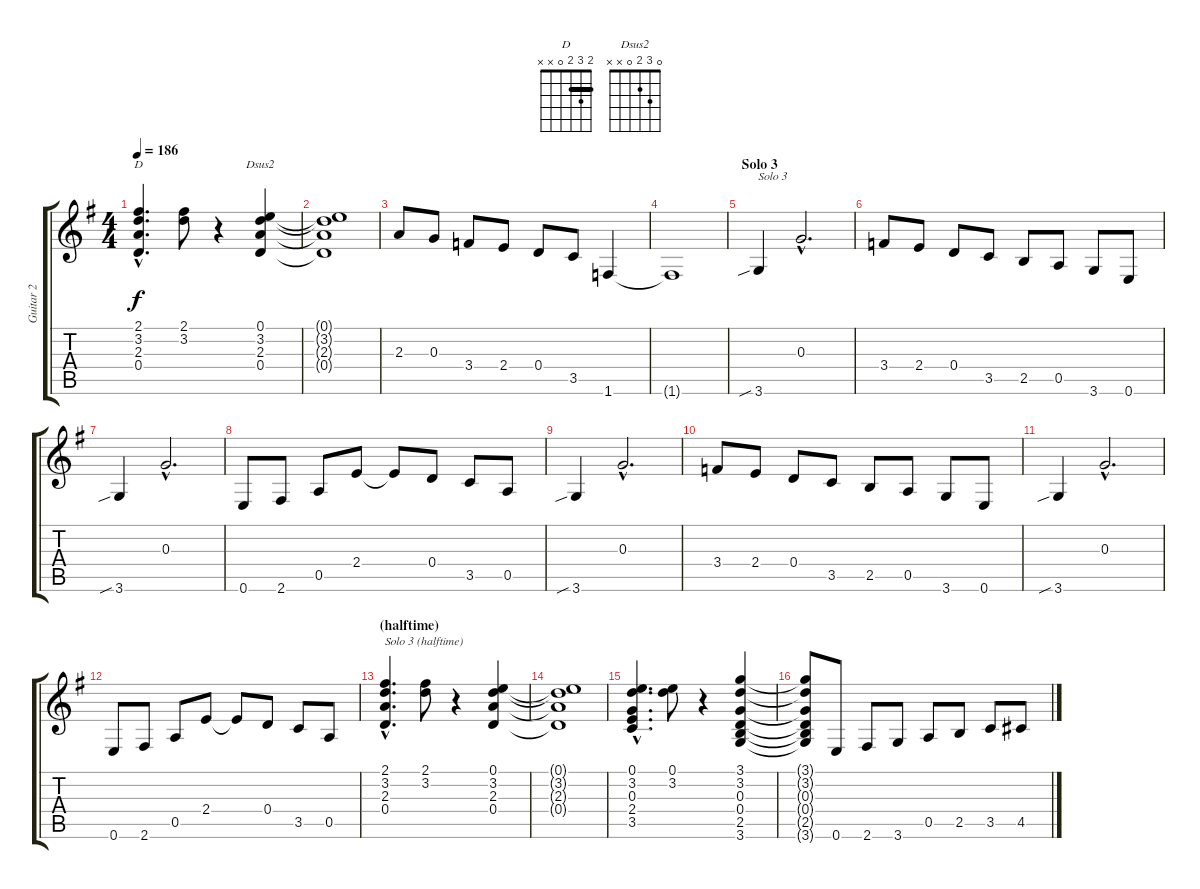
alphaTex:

\track ("Guitar 2" "Guitar 2") {instrument electricguitarclean}
\staff {score tabs}
\tuning (E4 B3 G3 D3 A2 E2) {hide}
\chord ("D" 2 3 2 0 x x) {barre 2}
\chord ("Dsus2" 0 3 2 0 x x)
\ts (4 4)
\tempo 186
\clef g2
\ks g
(2.1{hac} 3.2{hac} 2.3{hac} 0.4{hac}).4{d ch "D" dy f} (2.1 3.2).8 r.4 (0.1 3.2 2.3 0.4).4{ch "Dsus2"} |
(0.1{t} 3.2{t} 2.3{t} 0.4{t}).1 |
2.3.8 0.3.8 3.4.8 2.4.8 0.4.8 3.5.8 1.6.4 |
1.6{t}.1 |
\section ("" "Solo 3")
3.6{sib}.4{txt "Solo 3"} 0.3{hac}.2{d} |
3.4.8 2.4.8 0.4.8 3.5.8 2.5.8 0.5.8 3.6.8 0.6.8 |
3.6{sib}.4 0.3{hac}.2{d} |
0.6.8 2.6.8 0.5.8 2.4.8 2.4{t}.8 0.4.8 3.5.8 0.5.8 |
3.6{sib}.4 0.3{hac}.2{d} |
3.4.8 2.4.8 0.4.8 3.5.8 2.5.8 0.5.8 3.6.8 0.6.8 |
3.6{sib}.4 0.3{hac}.2{d} |
0.6.8 2.6.8 0.5.8 2.4.8 2.4{t}.8 0.4.8 3.5.8 0.5.8 |
\section ("" "(halftime)")
(2.1{hac} 3.2{hac} 2.3{hac} 0.4{hac}).4{d txt "Solo 3 (halftime)"} (2.1 3.2).8 r.4 (0.1 3.2 2.3 0.4).4 |
(0.1{t} 3.2{t} 2.3{t} 0.4{t}).1 |
(0.1{hac} 3.2{hac} 0.3{hac} 2.4{hac} 3.5{hac}).4{d} (0.1 3.2).8 r.4 (3.1 3.2 0.3 0.4 2.5 3.6).4 |
(3.1{t} 3.2{t} 0.3{t} 0.4{t} 2.5{t} 3.6{t}).8 0.6.8 2.6.8 3.6.8 0.5.8 2.5.8 3.5.8 4.5.8
